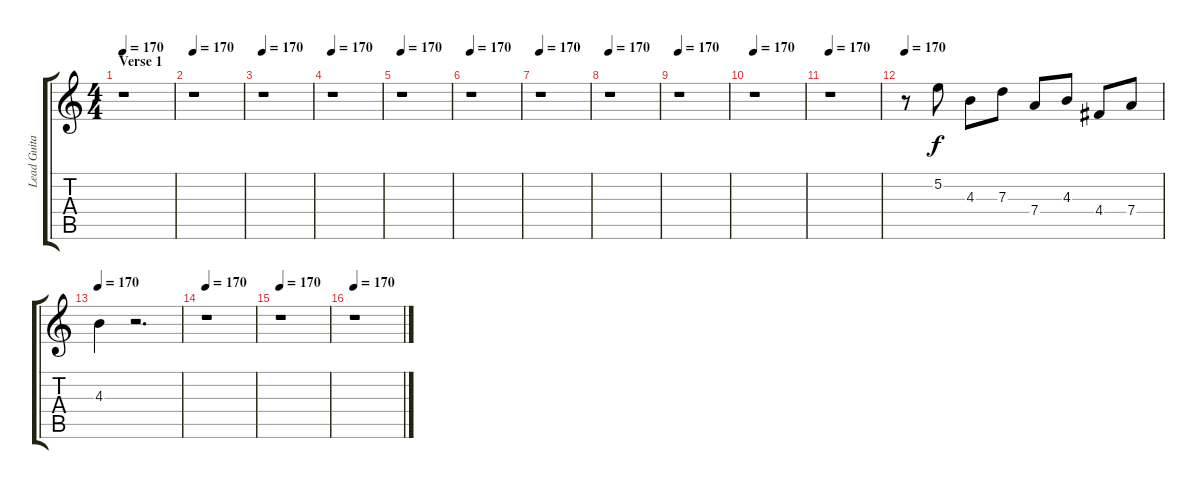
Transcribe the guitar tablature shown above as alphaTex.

\track ("Lead Guitar" "Lead Guita") {instrument overdrivenguitar}
\staff {score tabs}
\tuning (E4 B3 G3 D3 A2 E2) {hide}
\ts (4 4)
\section ("" "Verse 1")
\tempo 170
\clef g2
\ks c
r.1{dy f} |
\tempo 170
r.1 |
\tempo 170
r.1 |
\tempo 170
r.1 |
\tempo 170
r.1 |
\tempo 170
r.1 |
\tempo 170
r.1 |
\tempo 170
r.1 |
\tempo 170
r.1 |
\tempo 170
r.1 |
\tempo 170
r.1 |
\tempo 170
r.8 5.2.8 4.3.8 7.3.8 7.4.8 4.3.8 4.4.8 7.4.8 |
\tempo 170
4.3.4 r.2{d} |
\tempo 170
r.1 |
\tempo 170
r.1 |
\tempo 170
r.1
